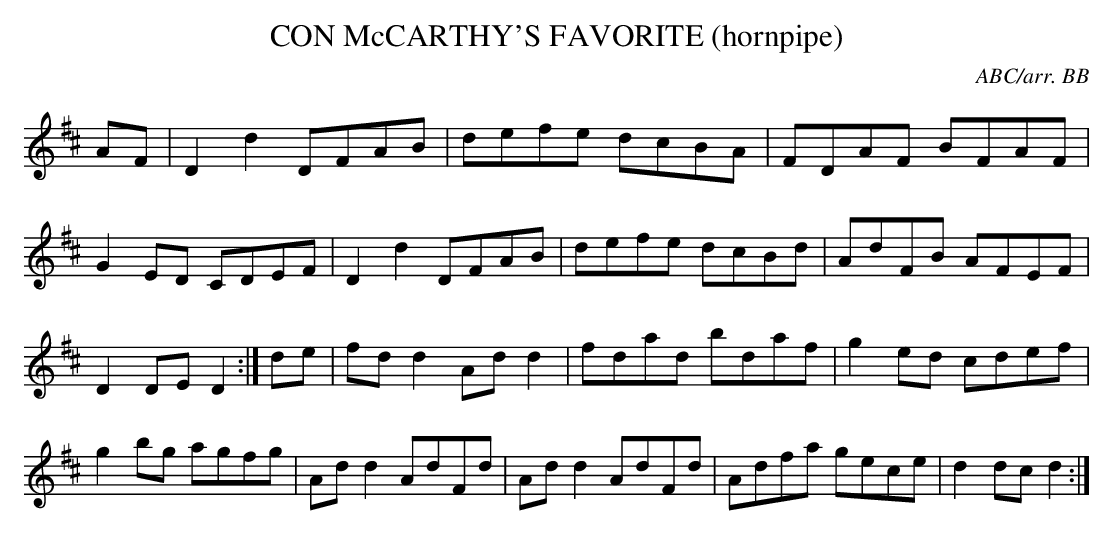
X:1
T:CON McCARTHY'S FAVORITE (hornpipe)\
C:ABC/arr. BB\
M:C|\
K:D\
AF|D2 d2 DFAB|defe dcBA|FDAF BFAF|G2ED CDEF|\
D2 d2 DFAB|defe dcBd|AdFB AFEF|D2DE D2 :|\
de|fdd2 Add2|fdad bdaf|g2ed cdef|g2bg agfg|\
Add2 AdFd|Add2 AdFd|Adfa gece|d2dc d2 :|\
\
\
